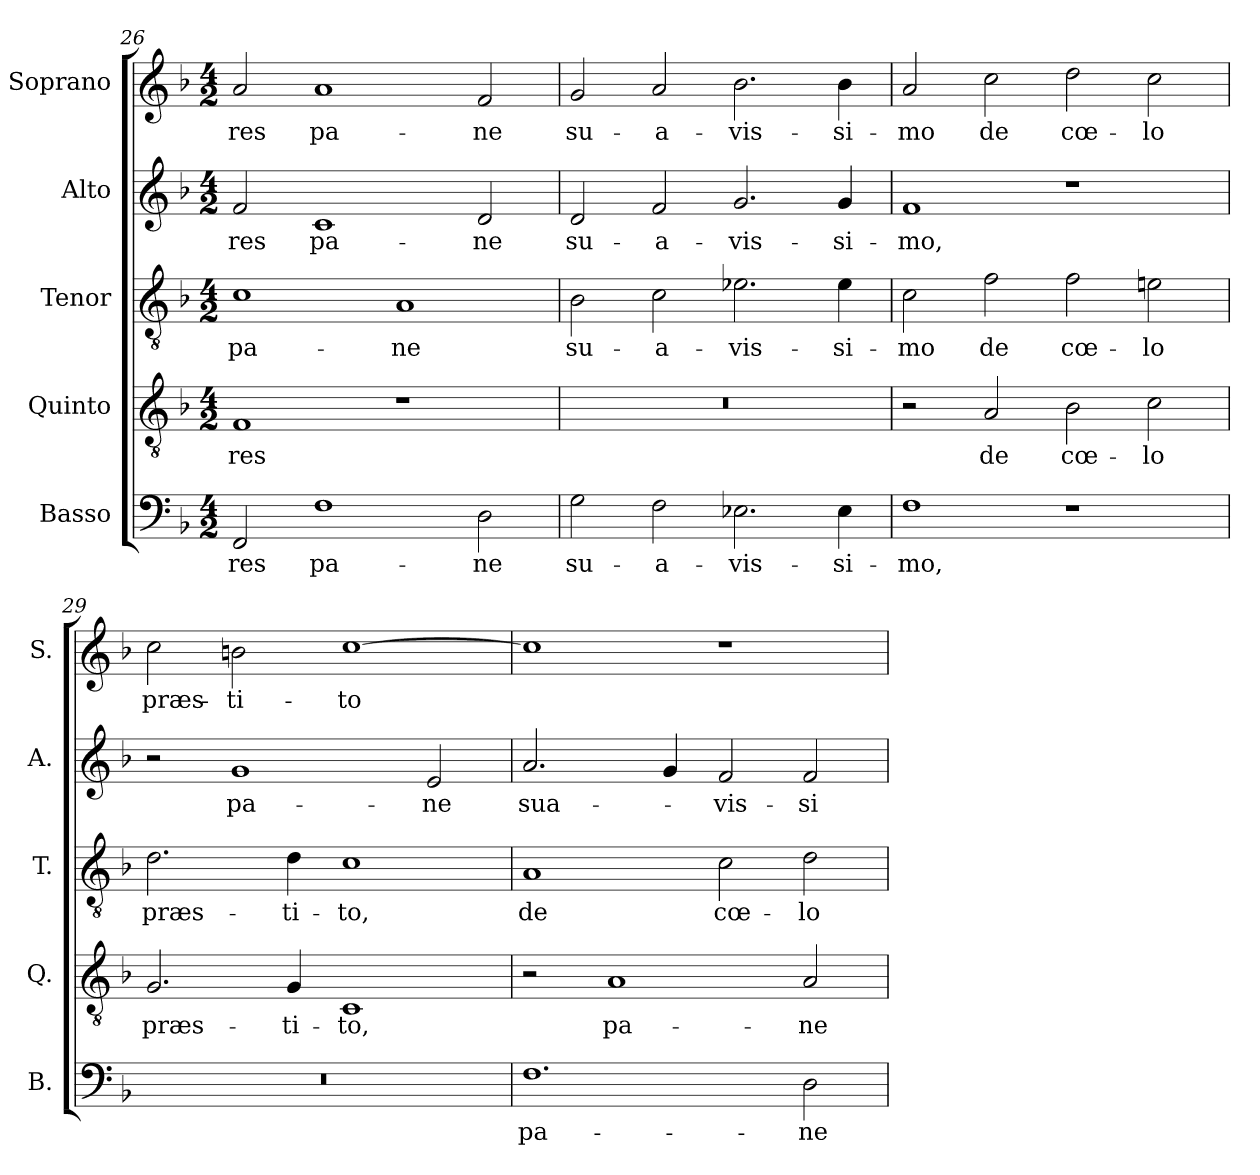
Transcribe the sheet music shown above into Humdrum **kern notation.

**kern	**text	**kern	**text	**kern	**text	**kern	**text	**kern	**text
*part5	*part5	*part4	*part4	*part3	*part3	*part2	*part2	*part1	*part1
*staff5	*staff5	*staff4	*staff4	*staff3	*staff3	*staff2	*staff2	*staff1	*staff1
*I"Basso	*	*I"Quinto	*	*I"Tenor	*	*I"Alto	*	*I"Soprano	*
*I'B.	*	*I'Q.	*	*I'T.	*	*I'A.	*	*I'S.	*
!!LO:LB:g=z
*clefF4	*	*clefGv2	*	*clefGv2	*	*clefG2	*	*clefG2	*
*	*	*ITrd7c12	*	*ITrd7c12	*	*	*	*	*
*k[b-]	*	*k[b-]	*	*k[b-]	*	*k[b-]	*	*k[b-]	*
*F:	*	*F:	*	*F:	*	*F:	*	*F:	*
*M4/2	*	*M4/2	*	*M4/2	*	*M4/2	*	*M4/2	*
=26	=26	=26	=26	=26	=26	=26	=26	=26	=26
!	!LO:LY:b:color=#000000	!	!	!	!	!	!	!	!
!	!	!	!LO:LY:b:color=#000000	!	!	!	!	!	!
!	!	!	!	!	!LO:LY:b:color=#000000	!	!	!	!
!	!	!	!	!	!	!	!LO:LY:b:color=#000000	!	!
!	!	!	!	!	!	!	!	!	!LO:LY:b:color=#000000
2FFi/	-res	1FFi	-res	1Ci	pa-	2fi/	-res	2ai/	-res
!	!LO:LY:b:color=#000000	!	!	!	!	!	!	!	!
!	!	!	!	!	!	!	!LO:LY:b:color=#000000	!	!
!	!	!	!	!	!	!	!	!	!LO:LY:b:color=#000000
1Fi	pa-	.	.	.	.	1ci	pa-	1ai	pa-
!	!	!	!	!	!LO:LY:b:color=#000000	!	!	!	!
.	.	1r	.	1AAi	-ne	.	.	.	.
!	!LO:LY:b:color=#000000	!	!	!	!	!	!	!	!
!	!	!	!	!	!	!	!LO:LY:b:color=#000000	!	!
!	!	!	!	!	!	!	!	!	!LO:LY:b:color=#000000
2Di\	-ne	.	.	.	.	2di/	-ne	2fi/	-ne
=27	=27	=27	=27	=27	=27	=27	=27	=27	=27
!	!LO:LY:b:color=#000000	!LO:N:vis=1	!	!	!	!	!	!	!
!	!	!	!	!	!LO:LY:b:color=#000000	!	!	!	!
!	!	!	!	!	!	!	!LO:LY:b:color=#000000	!	!
!	!	!	!	!	!	!	!	!	!LO:LY:b:color=#000000
2Gi\	su-	0r	.	2BB-i\	su-	2di/	su-	2gi/	su-
!	!LO:LY:b:color=#000000	!	!	!	!	!	!	!	!
!	!	!	!	!	!LO:LY:b:color=#000000	!	!	!	!
!	!	!	!	!	!	!	!LO:LY:b:color=#000000	!	!
!	!	!	!	!	!	!	!	!	!LO:LY:b:color=#000000
2Fi\	-a-	.	.	2Ci\	-a-	2fi/	-a-	2ai/	-a-
!	!LO:LY:b:color=#000000	!	!	!	!	!	!	!	!
!	!	!	!	!	!LO:LY:b:color=#000000	!	!	!	!
!	!	!	!	!	!	!	!LO:LY:b:color=#000000	!	!
!	!	!	!	!	!	!	!	!	!LO:LY:b:color=#000000
2.E-Xi\	-vis-	.	.	2.E-Xi\	-vis-	2.gi/	-vis-	2.b-i\	-vis-
!	!LO:LY:b:color=#000000	!	!	!	!	!	!	!	!
!	!	!	!	!	!LO:LY:b:color=#000000	!	!	!	!
!	!	!	!	!	!	!	!LO:LY:b:color=#000000	!	!
!	!	!	!	!	!	!	!	!	!LO:LY:b:color=#000000
4E-i\	-si-	.	.	4E-i\	-si-	4gi/	-si-	4b-i\	-si-
=28	=28	=28	=28	=28	=28	=28	=28	=28	=28
!	!LO:LY:b:color=#000000	!	!	!	!	!	!	!	!
!	!	!	!	!	!LO:LY:b:color=#000000	!	!	!	!
!	!	!	!	!	!	!	!LO:LY:b:color=#000000	!	!
!	!	!	!	!	!	!	!	!	!LO:LY:b:color=#000000
1Fi	-mo,	2r	.	2Ci\	-mo	1fi	-mo,	2ai/	-mo
!	!	!	!LO:LY:b:color=#000000	!	!	!	!	!	!
!	!	!	!	!	!LO:LY:b:color=#000000	!	!	!	!
!	!	!	!	!	!	!	!	!	!LO:LY:b:color=#000000
.	.	2AAi/	de	2Fi\	de	.	.	2cci\	de
!	!	!	!LO:LY:b:color=#000000	!	!	!	!	!	!
!	!	!	!	!	!LO:LY:b:color=#000000	!	!	!	!
!	!	!	!	!	!	!	!	!	!LO:LY:b:color=#000000
1r	.	2BB-i\	cœ-	2Fi\	cœ-	1r	.	2ddi\	cœ-
!	!	!	!LO:LY:b:color=#000000	!	!	!	!	!	!
!	!	!	!	!	!LO:LY:b:color=#000000	!	!	!	!
!	!	!	!	!	!	!	!	!	!LO:LY:b:color=#000000
.	.	2Ci\	-lo	2Eni\	-lo	.	.	2cci\	-lo
=29	=29	=29	=29	=29	=29	=29	=29	=29	=29
!LO:N:vis=1	!	!	!	!	!	!	!	!	!
!	!	!	!LO:LY:b:color=#000000	!	!	!	!	!	!
!	!	!	!	!	!LO:LY:b:color=#000000	!	!	!	!
!	!	!	!	!	!	!	!	!	!LO:LY:b:color=#000000
0r	.	2.GGi/	præs-	2.Di\	præs-	2r	.	2cci\	præs-
!	!	!	!	!	!	!	!LO:LY:b:color=#000000	!	!
!	!	!	!	!	!	!	!	!	!LO:LY:b:color=#000000
.	.	.	.	.	.	1gi	pa-	2bni\	-ti-
!	!	!	!LO:LY:b:color=#000000	!	!	!	!	!	!
!	!	!	!	!	!LO:LY:b:color=#000000	!	!	!	!
.	.	4GGi/	-ti-	4Di\	-ti-	.	.	.	.
!	!	!	!LO:LY:b:color=#000000	!	!	!	!	!	!
!	!	!	!	!	!LO:LY:b:color=#000000	!	!	!	!
!	!	!	!	!	!	!	!	!	!LO:LY:b:color=#000000
.	.	1CCi	-to,	1Ci	-to,	.	.	[1cci	-to
!	!	!	!	!	!	!	!LO:LY:b:color=#000000	!	!
.	.	.	.	.	.	2ei/	-ne	.	.
=30	=30	=30	=30	=30	=30	=30	=30	=30	=30
!	!LO:LY:b:color=#000000	!	!	!	!	!	!	!	!
!	!	!	!	!	!LO:LY:b:color=#000000	!	!	!	!
!	!	!	!	!	!	!	!LO:LY:b:color=#000000	!	!
1.Fi	pa-	2r	.	1AAi	de	2.ai/	sua-	1cci]	.
!	!	!	!LO:LY:b:color=#000000	!	!	!	!	!	!
.	.	1AAi	pa-	.	.	.	.	.	.
.	.	.	.	.	.	4gi/	.	.	.
!	!	!	!	!	!LO:LY:b:color=#000000	!	!	!	!
!	!	!	!	!	!	!	!LO:LY:b:color=#000000	!	!
.	.	.	.	2Ci\	cœ-	2fi/	-vis-	1r	.
!	!LO:LY:b:color=#000000	!	!	!	!	!	!	!	!
!	!	!	!LO:LY:b:color=#000000	!	!	!	!	!	!
!	!	!	!	!	!LO:LY:b:color=#000000	!	!	!	!
!	!	!	!	!	!	!	!LO:LY:b:color=#000000	!	!
2Di\	-ne	2AAi/	-ne	2Di\	-lo	2fi/	-si-	.	.
=	=	=	=	=	=	=	=	=	=
*-	*-	*-	*-	*-	*-	*-	*-	*-	*-
